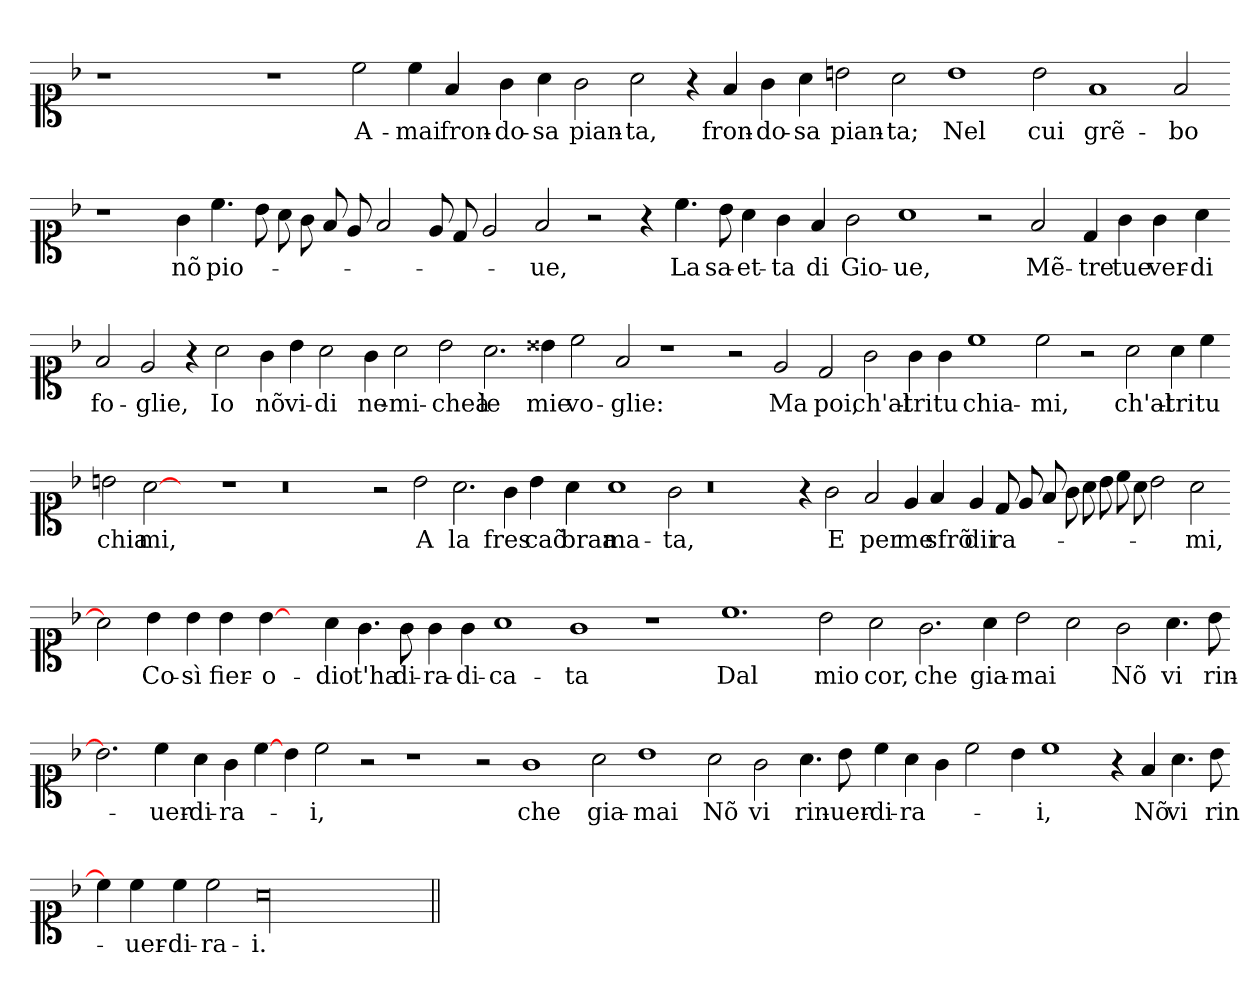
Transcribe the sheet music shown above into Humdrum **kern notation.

**kern	**text
*part1	*part1
*staff1	*staff1
*clefC1	*
*k[b-]	*
=	=
1r	.
1ryy	.
1r	.
2cc	A-
4cc	mai
4f	fron-
4g	do-
4a	sa
2g	pian-
2a	ta,
4r	.
4f	fron-
4g	do-
4a	sa
2b	pian-
2a	ta;
1b	Nel
2b	cui
1f	grẽ-
2f	bo
=-	=-
1r	.
4g	nõ
4.cc	pio-
8b	.
8a	.
8g	.
8f	.
8e	.
2f	.
8e	.
8d	.
2e	.
2f	ue,
2r	.
4r	.
4.cc	La
8b	sa-
4a	et-
4g	ta
4f	di
2g	Gio-
1a	ue,
2r	.
2f	Mẽ-
4d	tre
4g	tue
4g	ver-
4a	di
=-	=-
2f	fo-
2e	glie,
4r	.
2a	Io
4g	nõ
4b	vi-
2a	di
4g	ne-
2a	mi-
2b	cheà
2.a	le
4b##X	mie
2cc	vo-
2f	glie:
1r	.
2r	.
2e	Ma
2d	poi,
2g	ch'al-
4g	tri
4g	tu
1cc	chia-
2cc	mi,
2r	.
2a	ch'al-
4a	tri
4cc	tu
=-	=-
2b	chia-
[2a	mi,
2ryy	.
1r	.
0r	.
2r	.
2b	A
2.a	la
4g	fres-
4b	caõ-
4a	braa-
1a	ma-
2g	ta,
0r	.
4r	.
2g	E
2f	per
4e	me
4f	sfrõ-
4e	dii
8d	ra-
8e	.
8f	.
8g	.
8a	.
8b	.
8cc	.
8a	.
2b	.
2a	mi,
=-	=-
2a]	.
4b	Co-
4b	sì
4b	fier-
[4b	o-
4ryy	.
4a	dio
4.g	t'ha
8g	di-
4g	ra-
4g	di-
1a	ca-
1g	ta
1r	.
1.cc	Dal
2b	mio
2a	cor,
2.g	che
4a	gia-
2b	mai
2a	.
2g	Nõ
4.a	vi
8b	rin-
=-	=-
2.b]	.
4cc	uer-
4a	di-
4g	ra-
[4cc	.
4b	.
2cc	i,
2r	.
1r	.
2r	.
1g	che
2a	gia-
1b	mai
2a	Nõ
2g	vi
4.a	rin-
8b	uer-
4cc	di-
4a	ra-
4g	.
2cc	.
4b	.
1cc	i,
4r	.
4f	Nõ
4.a	vi
8b	rin-
=-	=-
4cc]	.
4cc	uer-
4cc	di-
2cc	ra-
00a	i.
=||	=||
*-	*-
